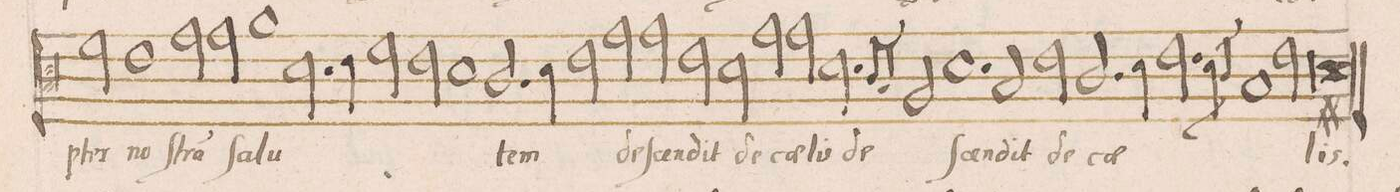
**kern	**text
*I"DISCANTVS	*
*clefC3	*
*k[]	*
*met(C|)	*
*M2/1	*
2f\	-pter
=64-	=64-
1e\	no-
2g\	-ſtra(m)
2g\	ſa-
=65-	=65-
1a\	-lu-
2.d\	.
4e\	.
=66-	=66-
2f\	.
2e\	.
1d\	.
=67-	=67-
2.c/	-tem
4d\	.
2e\	.
2g\	de-
=68-	=68-
2g\	-ſcen-
2e\	-dit
2d\	de
2g\	cae-
=69-	=69-
2g\	-lis
2.d\	de-
8c/L	.
8B/J	.
2A/	.
=70-	=70-
1.d\	-ſcen-
2B/	-dit
=71-	=71-
2e\	de
2.c/	cae-
4d\	.
2.e\	.
=72-	=72-
8d\	.
8c/	.
1B/	.
2e\	.
=73-	=73-
0c#X\	-lis.
=74||-	=74||-
*M2/1	*
*met(C|)	*
*-	*-
